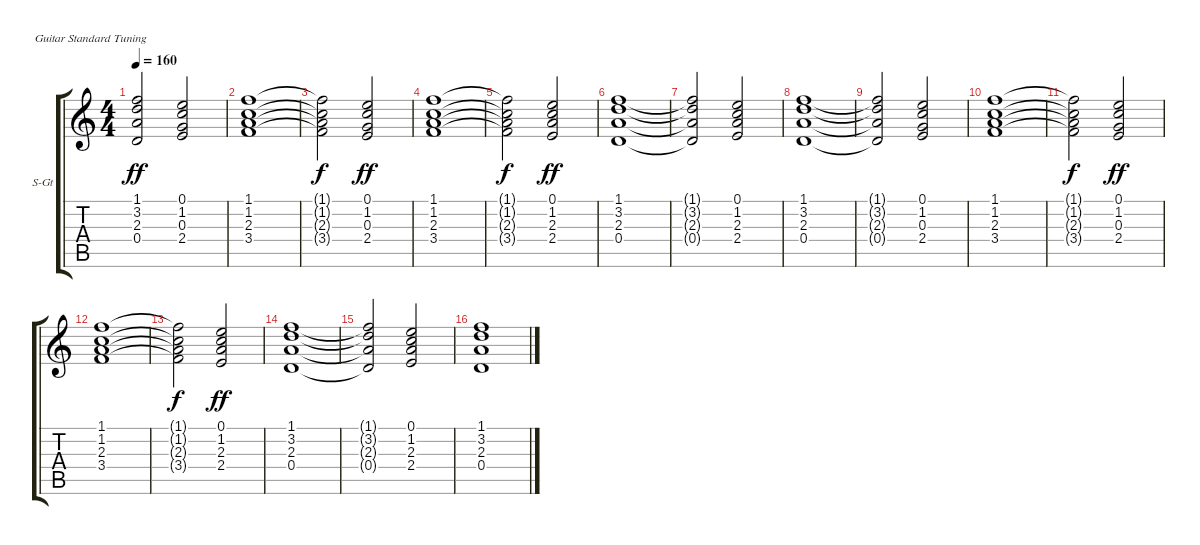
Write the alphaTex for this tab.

\bracketExtendMode groupsimilarinstruments
\firstSystemTrackNameOrientation horizontal
\otherSystemsTrackNameOrientation horizontal
\track ("Скрипка" "S-Gt") {instrument synthstrings2}
\staff {score tabs}
\tuning (E4 B3 G3 D3 A2 E2)
\displaytranspose 12
\ts (4 4)
\tempo 160
\clef g2
\ks c
(1.1{t} 3.2{t} 2.3{t} 0.4{t}).2{dy ff} (0.1 1.2 0.3 2.4).2 |
(1.1 1.2 2.3 3.4).1 |
(1.1{t} 1.2{t} 2.3{t} 3.4{t}).2{dy f} (0.1 1.2 0.3 2.4).2{dy ff} |
(1.1 1.2 2.3 3.4).1 |
(1.1{t} 1.2{t} 2.3{t} 3.4{t}).2{dy f} (0.1 1.2 2.3 2.4).2{dy ff} |
(1.1 3.2 2.3 0.4).1 |
(1.1{t} 3.2{t} 2.3{t} 0.4{t}).2 (0.1 1.2 2.3 2.4).2 |
(1.1 3.2 2.3 0.4).1 |
(1.1{t} 3.2{t} 2.3{t} 0.4{t}).2 (0.1 1.2 0.3 2.4).2 |
(1.1 1.2 2.3 3.4).1 |
(1.1{t} 1.2{t} 2.3{t} 3.4{t}).2{dy f} (0.1 1.2 0.3 2.4).2{dy ff} |
(1.1 1.2 2.3 3.4).1 |
(1.1{t} 1.2{t} 2.3{t} 3.4{t}).2{dy f} (0.1 1.2 2.3 2.4).2{dy ff} |
(1.1 3.2 2.3 0.4).1 |
(1.1{t} 3.2{t} 2.3{t} 0.4{t}).2 (0.1 1.2 2.3 2.4).2 |
(1.1 3.2 2.3 0.4).1
